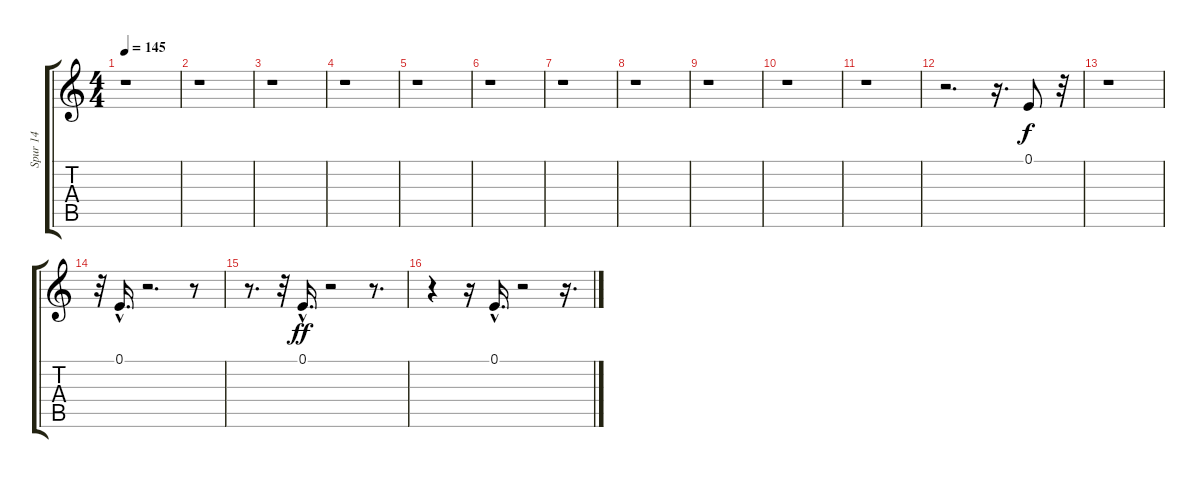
\track ("Spur 14" "Spur 14") {instrument agogo}
\staff {score tabs}
\tuning (E4 B3 G3 D3 A2 E2) {hide}
\ts (4 4)
\tempo 145
\clef g2
\ks c
r.1{dy f} |
r.1 |
r.1 |
r.1 |
r.1 |
r.1 |
r.1 |
r.1 |
r.1 |
r.1 |
r.1 |
r.2{d} r.16{d} 0.1.8 r.32 |
r.1 |
r.32 0.1{hac}.16{d} r.2{d} r.8 |
r.8{d} r.32 0.1{hac}.16{d dy ff} r.2 r.8{d} |
r.4 r.16 0.1{hac}.16{d} r.2 r.16{d}
